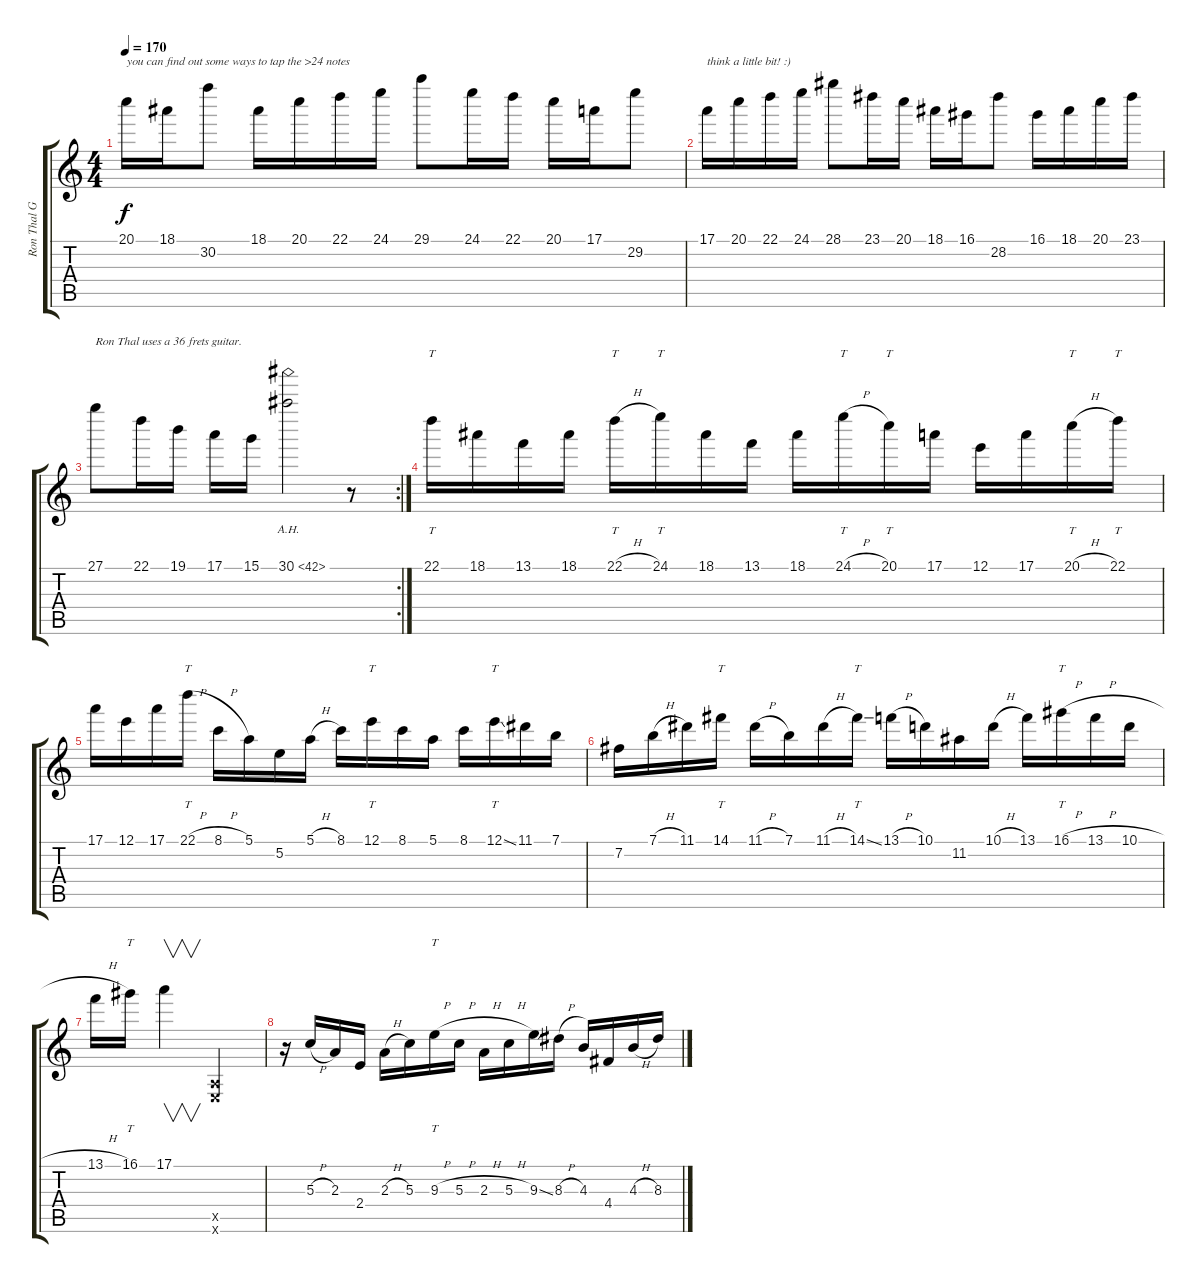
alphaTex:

\track ("Ron Thal Guitar" "Ron Thal G") {instrument fretlessbass}
\staff {score tabs}
\tuning (E4 B3 G3 D3 A2 E2) {hide}
\ts (4 4)
\tempo 170
\clef g2
\ks c
20.1.16{txt "you can find out some ways to tap the >24 notes" dy f} 18.1.16 30.2.8 18.1.16 20.1.16 22.1.16 24.1.16 29.1.8 24.1.16 22.1.16 20.1.16 17.1.16 29.2.8 |
17.1.16{txt "think a little bit! :)"} 20.1.16 22.1.16 24.1.16 28.1.8 23.1.16 20.1.16 18.1.16 16.1.16 28.2.8 16.1.16 18.1.16 20.1.16 23.1.16 |
\rc 2
27.1.8{txt "Ron Thal uses a 36 frets guitar."} 22.1.16 19.1.16 17.1.16 15.1.16 30.1{ah 12}.2 r.8 |
22.1.16{tt} 18.1.16 13.1.16 18.1.16 22.1{h}.16{tt} 24.1.16{tt} 18.1.16 13.1.16 18.1.16 24.1{h}.16{tt} 20.1.16{tt} 17.1.16 12.1.16 17.1.16 20.1{h}.16{tt} 22.1.16{tt} |
17.1.16 12.1.16 17.1.16 22.1{h}.16{tt} 8.1{h}.16 5.1.16 5.2.16 5.1{h}.16 8.1.16 12.1.16{tt} 8.1.16 5.1.16 8.1.16 12.1{ss}.16{tt} 11.1.16 7.1.16 |
7.2.16 7.1{h}.16 11.1.16 14.1.16{tt} 11.1{h}.16 7.1.16 11.1{h}.16 14.1{ss}.16{tt} 13.1{h}.16 10.1.16 11.2.16 10.1{h}.16 13.1.16 16.1{h}.16{tt} 13.1{h}.16 10.1{h}.16 |
13.1{h}.16 16.1.16{tt} 17.1.4{v} (0.5{x} 0.6{x}).4 |
r.16 5.3{h}.16 2.3.16 2.4.16 2.3{h}.16 5.3.16 9.3{h}.16{tt} 5.3{h}.16 2.3{h}.16 5.3{h}.16 9.3{ss}.16 8.3{h}.16 4.3.16 4.4.16 4.3{h}.16 8.3{ss}.16
